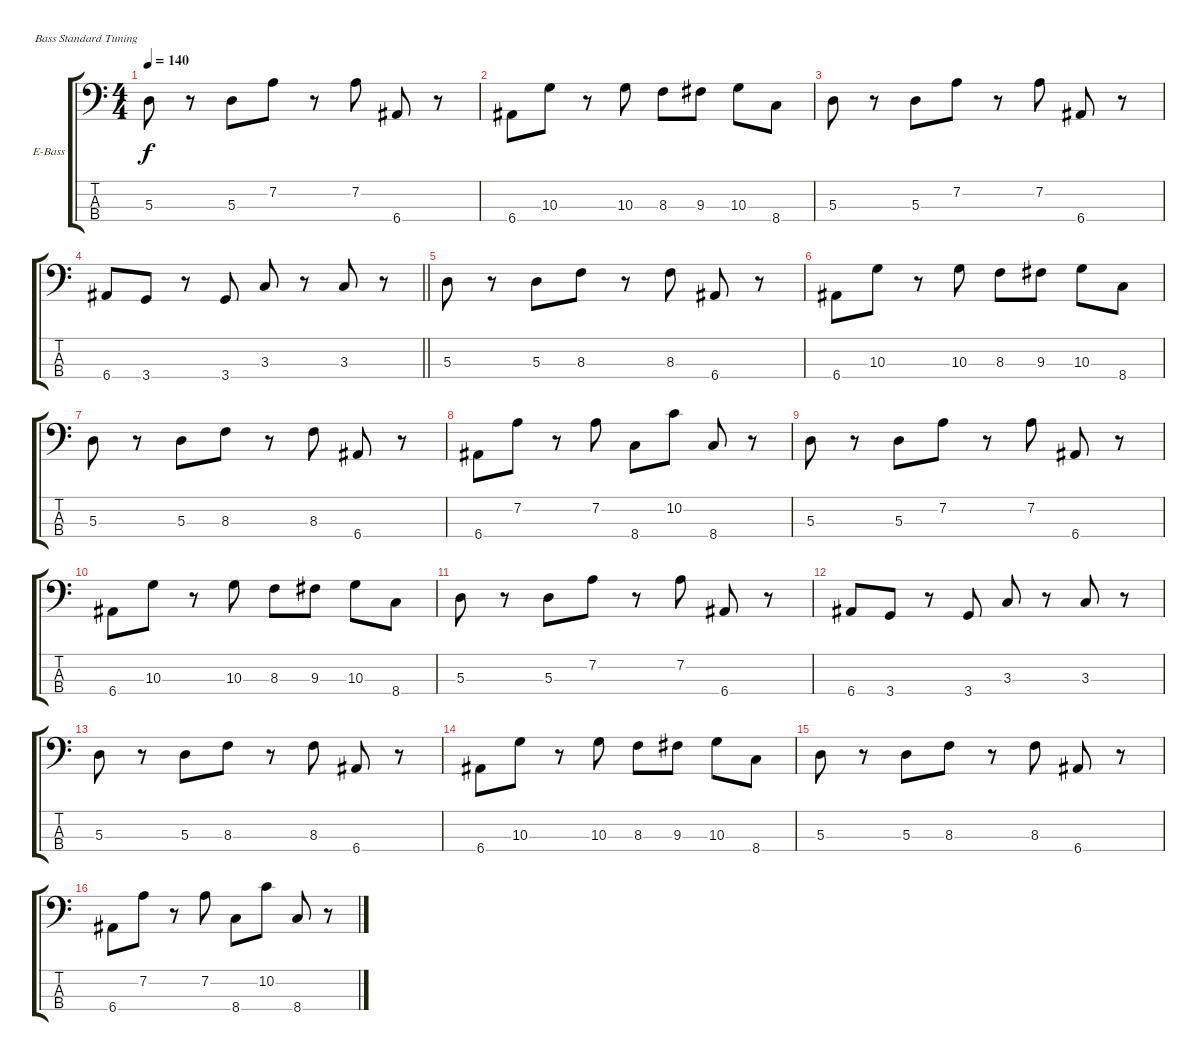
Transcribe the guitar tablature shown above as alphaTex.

\bracketExtendMode groupsimilarinstruments
\firstSystemTrackNameOrientation horizontal
\otherSystemsTrackNameOrientation horizontal
\track ("Flea" "E-Bass") {solo instrument electricbassfinger}
\staff {score tabs}
\tuning (G2 D2 A1 E1)
\ts (4 4)
\tempo 140
\clef f4
\ks c
5.3.8{dy f} r.8 5.3.8 7.2.8 r.8 7.2.8 6.4.8 r.8 |
6.4.8 10.3.8 r.8 10.3.8 8.3.8 9.3.8 10.3.8 8.4.8 |
5.3.8 r.8 5.3.8 7.2.8 r.8 7.2.8 6.4.8 r.8 |
\barLineRight lightlight
6.4.8 3.4.8 r.8 3.4.8 3.3.8 r.8 3.3.8 r.8 |
5.3.8 r.8 5.3.8 8.3.8 r.8 8.3.8 6.4.8 r.8 |
6.4.8 10.3.8 r.8 10.3.8 8.3.8 9.3.8 10.3.8 8.4.8 |
5.3.8 r.8 5.3.8 8.3.8 r.8 8.3.8 6.4.8 r.8 |
6.4.8 7.2.8 r.8 7.2.8 8.4.8 10.2.8 8.4.8 r.8 |
5.3.8 r.8 5.3.8 7.2.8 r.8 7.2.8 6.4.8 r.8 |
6.4.8 10.3.8 r.8 10.3.8 8.3.8 9.3.8 10.3.8 8.4.8 |
5.3.8 r.8 5.3.8 7.2.8 r.8 7.2.8 6.4.8 r.8 |
6.4.8 3.4.8 r.8 3.4.8 3.3.8 r.8 3.3.8 r.8 |
5.3.8 r.8 5.3.8 8.3.8 r.8 8.3.8 6.4.8 r.8 |
6.4.8 10.3.8 r.8 10.3.8 8.3.8 9.3.8 10.3.8 8.4.8 |
5.3.8 r.8 5.3.8 8.3.8 r.8 8.3.8 6.4.8 r.8 |
6.4.8 7.2.8 r.8 7.2.8 8.4.8 10.2.8 8.4.8 r.8
